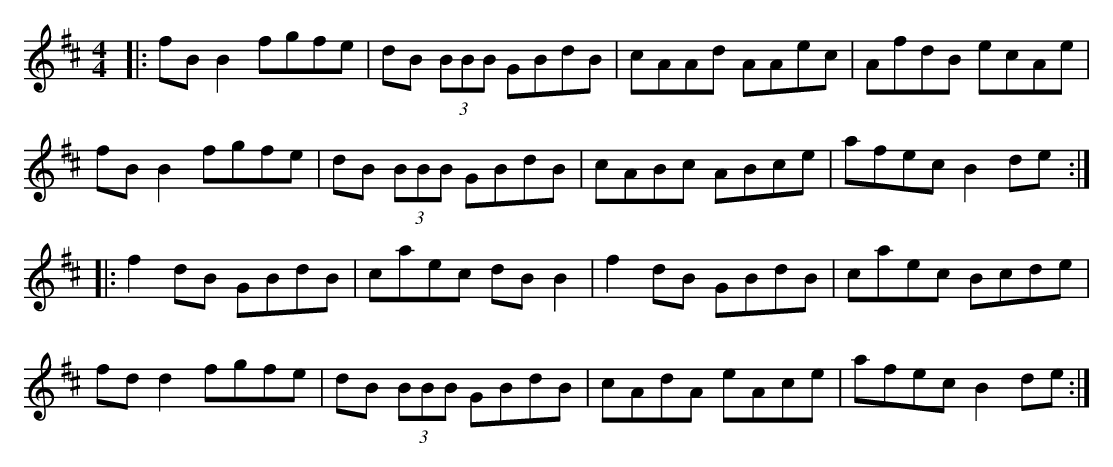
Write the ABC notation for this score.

X:1
M:4/4
K:Bmin
|:fBB2 fgfe|dB (3BBB GBdB|cAAd AAec|AfdB ecAe|
fBB2 fgfe|dB (3BBB GBdB|cABc ABce|afec B2 de:|
|:f2dB GBdB|caec dBB2|f2dB GBdB|caec Bcde|
fdd2 fgfe|dB (3BBB GBdB|cAdA eAce|afec B2 de:|
